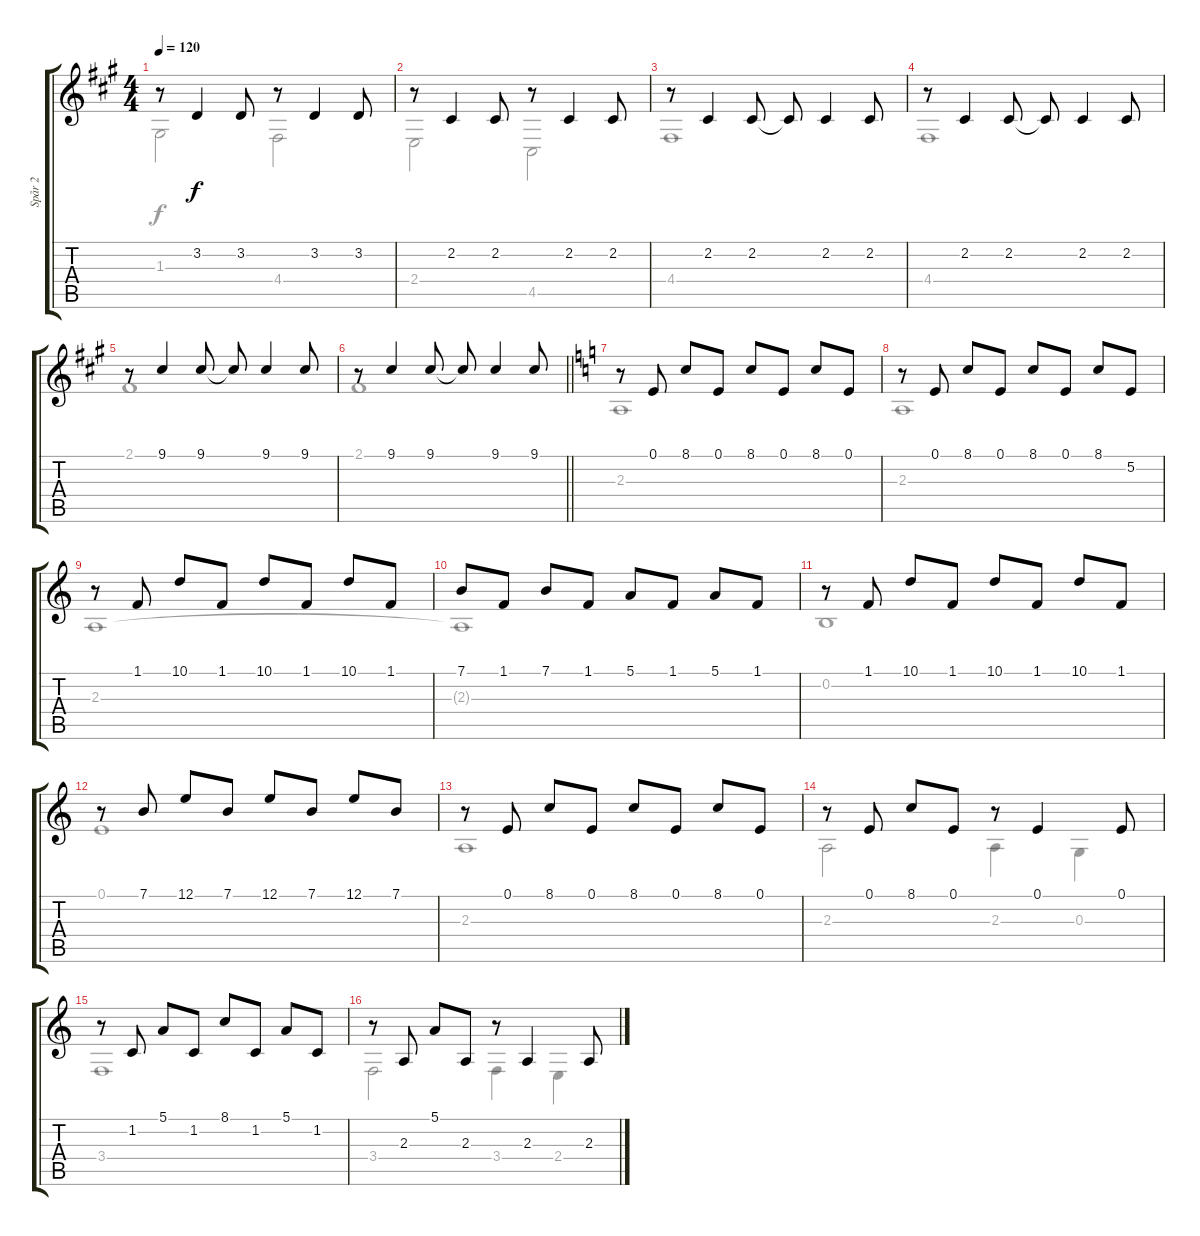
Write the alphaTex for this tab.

\track ("Spår 2" "Spår 2") {instrument acousticgrandpiano}
\staff {score tabs}
\tuning (E4 B3 G3 D3 A2 E2) {hide}
\voice
\ts (4 4)
\tempo 120
\clef g2
\ks a
r.8{dy f} 3.2.4 3.2.8 r.8 3.2.4 3.2.8 |
r.8 2.2.4 2.2.8 r.8 2.2.4 2.2.8 |
r.8 2.2.4 2.2.8 2.2{t}.8 2.2.4 2.2.8 |
r.8 2.2.4 2.2.8 2.2{t}.8 2.2.4 2.2.8 |
r.8 9.1.4 9.1.8 9.1{t}.8 9.1.4 9.1.8 |
\barLineRight lightlight
r.8 9.1.4 9.1.8 9.1{t}.8 9.1.4 9.1.8 |
\ks c
r.8 0.1.8 8.1.8 0.1.8 8.1.8 0.1.8 8.1.8 0.1.8 |
r.8 0.1.8 8.1.8 0.1.8 8.1.8 0.1.8 8.1.8 5.2.8 |
r.8 1.1.8 10.1.8 1.1.8 10.1.8 1.1.8 10.1.8 1.1.8 |
7.1.8 1.1.8 7.1.8 1.1.8 5.1.8 1.1.8 5.1.8 1.1.8 |
r.8 1.1.8 10.1.8 1.1.8 10.1.8 1.1.8 10.1.8 1.1.8 |
r.8 7.1.8 12.1.8 7.1.8 12.1.8 7.1.8 12.1.8 7.1.8 |
r.8 0.1.8 8.1.8 0.1.8 8.1.8 0.1.8 8.1.8 0.1.8 |
r.8 0.1.8 8.1.8 0.1.8 r.8 0.1.4 0.1.8 |
r.8 1.2.8 5.1.8 1.2.8 8.1.8 1.2.8 5.1.8 1.2.8 |
r.8 2.3.8 5.1.8 2.3.8 r.8 2.3.4 2.3.8
\voice
\clef g2
\ottava regular
\simile none
\ks a
1.3.2{dy f} 4.4.2 |
2.4.2 4.5.2 |
4.4.1 |
4.4.1 |
2.1.1 |
\barLineRight lightlight
2.1.1 |
\ks c
2.3.1 |
2.3.1 |
2.3.1 |
2.3{t}.1 |
0.2.1 |
0.1.1 |
2.3.1 |
2.3.2 2.3.4 0.3.4 |
3.4.1 |
3.4.2 3.4.4 2.4.4
